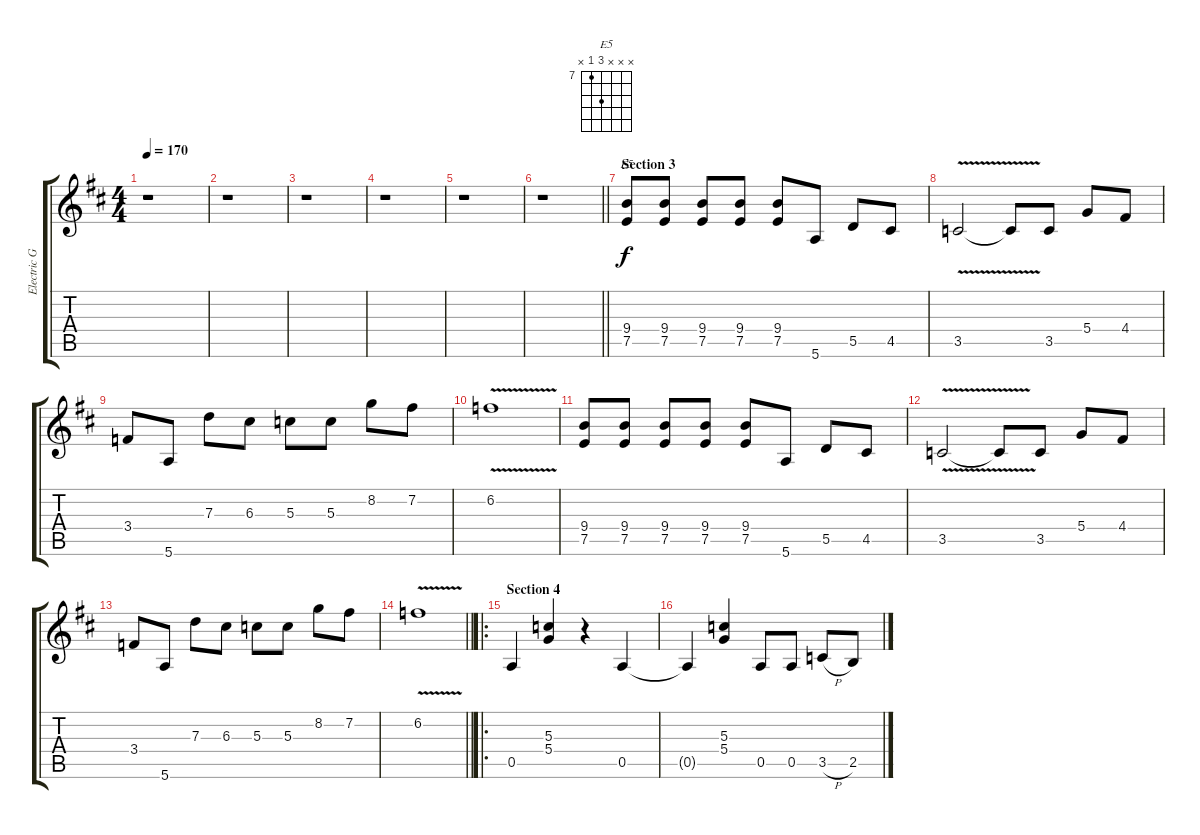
\track ("Electric Guitar" "Electric G") {instrument distortionguitar}
\staff {score tabs}
\tuning (E4 B3 G3 D3 A2 E2) {hide}
\chord ("E5" x x x 9 7 x) {firstfret 7}
\ts (4 4)
\tempo 170
\clef g2
\ks d
r.1{dy f} |
r.1 |
r.1 |
r.1 |
r.1 |
\barLineRight lightlight
r.1 |
\section ("" "Section 3")
(9.4 7.5).8{ch "E5"} (9.4 7.5).8 (9.4 7.5).8 (9.4 7.5).8 (9.4 7.5).8 5.6.8 5.5.8 4.5.8 |
3.5{v}.2 3.5{t}.8 3.5.8 5.4.8 4.4.8 |
3.4.8 5.6.8 7.3.8 6.3.8 5.3.8 5.3.8 8.2.8 7.2.8 |
6.2{v}.1 |
(9.4 7.5).8 (9.4 7.5).8 (9.4 7.5).8 (9.4 7.5).8 (9.4 7.5).8 5.6.8 5.5.8 4.5.8 |
3.5{v}.2 3.5{t}.8 3.5.8 5.4.8 4.4.8 |
3.4.8 5.6.8 7.3.8 6.3.8 5.3.8 5.3.8 8.2.8 7.2.8 |
\barLineRight lightlight
6.2{v}.1 |
\ro
\section ("" "Section 4")
0.5.4 (5.3 5.4).4 r.4 0.5.4 |
0.5{t}.4 (5.3 5.4).4 0.5.8 0.5.8 3.5{h}.8 2.5.8
